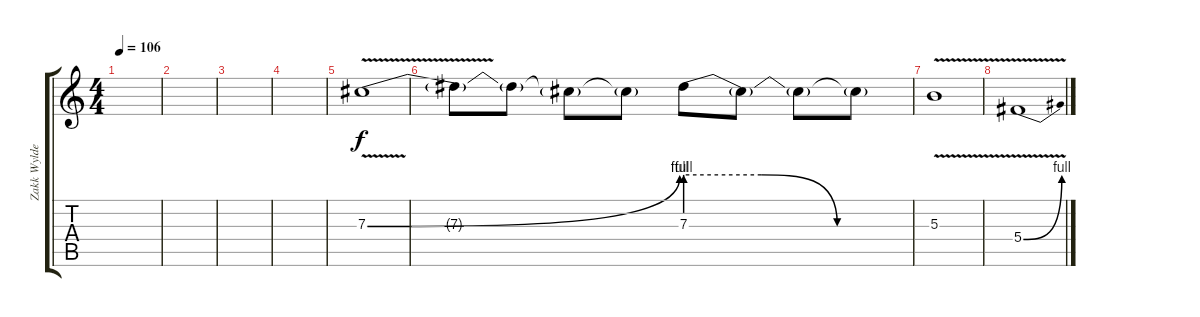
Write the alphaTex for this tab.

\track ("Zakk Wylde (Lead)" "Zakk Wylde") {instrument overdrivenguitar}
\staff {score tabs}
\tuning (Eb4 Bb3 Gb3 Db3 Ab2 Eb2) {hide}
\ts (4 4)
\tempo 106
\clef g2
\ks c
|
|
|
|
7.3{be (bend 0 0 60 4) v}.1 |
7.3{t}.8 7.3{t}.8 7.3{t}.8 7.3{t}.8 7.3{be (custom 0 4 20 4 40 0 60 0)}.8 7.3{t}.8 7.3{t}.8 7.3{t}.8 |
5.3{v}.1 |
5.4{be (bend 0 0 60 4) v}.1
